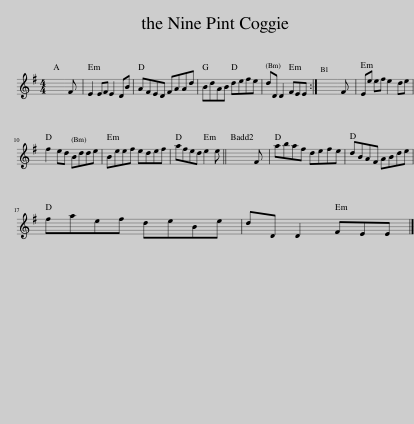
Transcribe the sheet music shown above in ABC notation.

X:1
L:1/8
M:4/4
I:linebreak $
K:Emin
V:1 treble
V:1
 x8 | F | E2 EF E2 DB | AFED FAAd | BdAB defe | %5
 dD D2 FEE :| x8 | F | Ee ef e2 de |$ f2 ed Bdde | %10
 Beef edef | afed e2 e || x8 | F | abaf defe | %15
 dBAF ABde |$ faef deBe | dD D2 FEE |] %18
